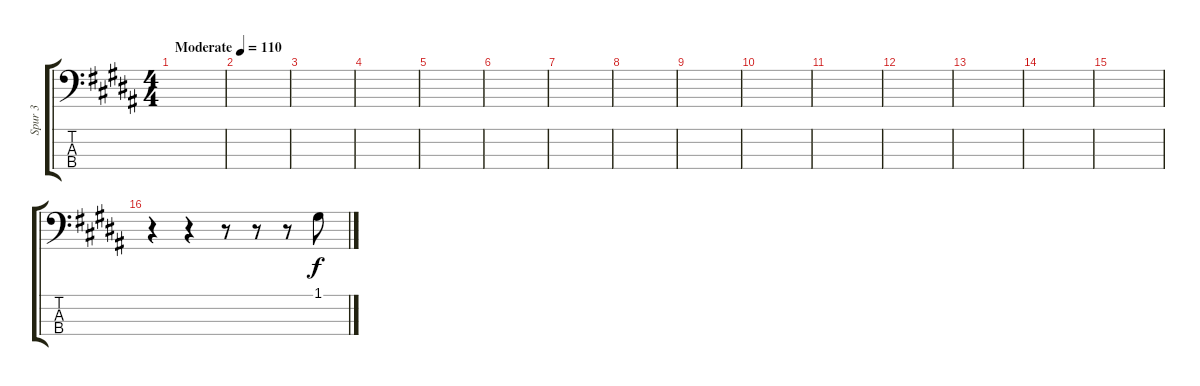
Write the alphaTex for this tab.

\track ("Spur 3" "Spur 3") {instrument electricbassfinger}
\staff {score tabs}
\tuning (G2 D2 A1 E1) {hide}
\ts (4 4)
\tempo (110 "Moderate")
\clef f4
\ks b
|
|
|
|
|
|
|
|
|
|
|
|
|
|
|
r.4 r.4 r.8 r.8 r.8 1.1{sl}.8
